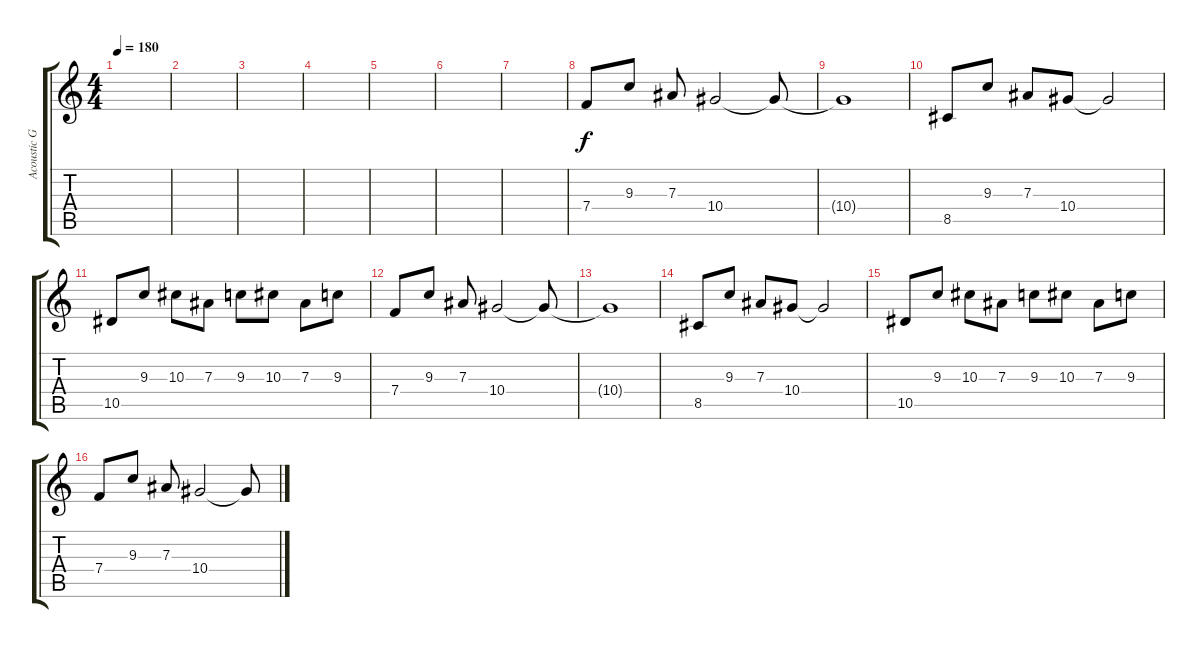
\track ("Acoustic Guitar" "Acoustic G") {instrument acousticguitarsteel}
\staff {score tabs}
\tuning (C4 G3 Eb3 Bb2 F2 C2) {hide}
\ts (4 4)
\tempo 180
\clef g2
\ks c
|
|
|
|
|
|
|
7.4.8 9.3.8 7.3.8 10.4.2 10.4{t}.8 |
10.4{t}.1 |
8.5.8 9.3.8 7.3.8 10.4.8 10.4{t}.2 |
10.5.8 9.3.8 10.3.8 7.3.8 9.3.8 10.3.8 7.3.8 9.3.8 |
7.4.8 9.3.8 7.3.8 10.4.2 10.4{t}.8 |
10.4{t}.1 |
8.5.8 9.3.8 7.3.8 10.4.8 10.4{t}.2 |
10.5.8 9.3.8 10.3.8 7.3.8 9.3.8 10.3.8 7.3.8 9.3.8 |
7.4.8 9.3.8 7.3.8 10.4.2 10.4{t}.8
